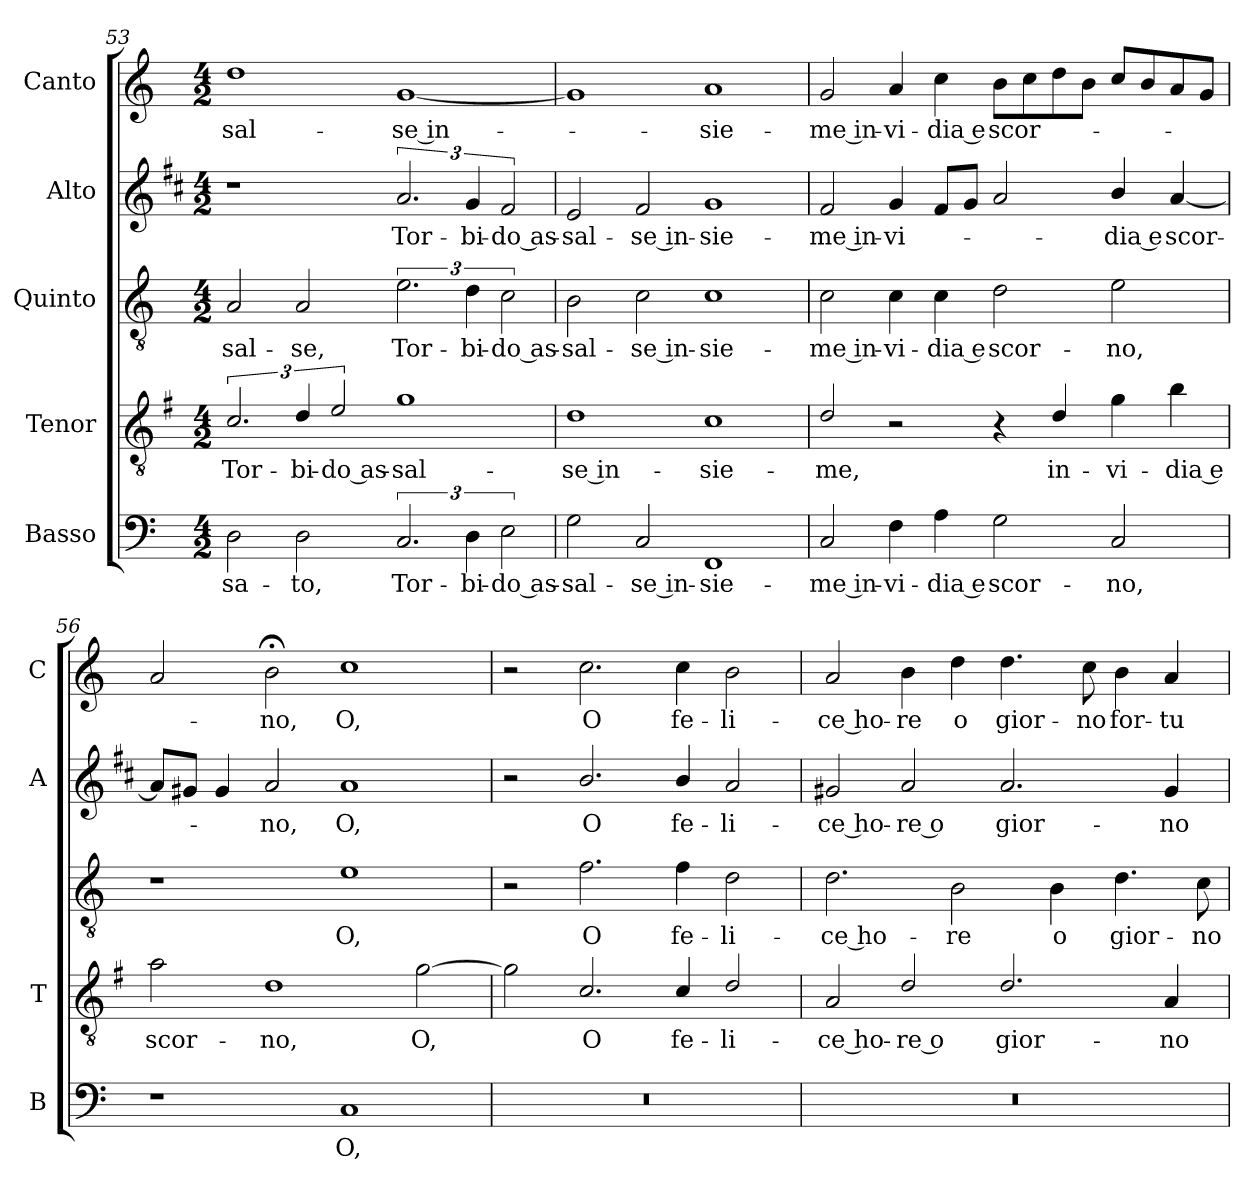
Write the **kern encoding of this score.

**kern	**text	**kern	**text	**kern	**text	**kern	**text	**kern	**text
*part5	*part5	*part4	*part4	*part3	*part3	*part2	*part2	*part1	*part1
*staff5	*staff5	*staff4	*staff4	*staff3	*staff3	*staff2	*staff2	*staff1	*staff1
*I"Basso	*	*I"Tenor	*	*I"Quinto	*	*I"Alto	*	*I"Canto	*
*I'B	*	*I'T	*	*	*	*I'A	*	*I'C	*
*clefF4	*	*clefGv2	*	*clefGv2	*	*clefG2	*	*clefG2	*
*	*	*ITrd4c7	*	*	*	*ITrd1c2	*	*	*
*k[]	*	*k[]	*	*k[]	*	*k[]	*	*k[]	*
*C:	*	*C:	*	*C:	*	*C:	*	*C:	*
*M4/2	*	*M4/2	*	*M4/2	*	*M4/2	*	*M4/2	*
=53	=53	=53	=53	=53	=53	=53	=53	=53	=53
!	!LO:LY:b	!	!LO:LY:b	!	!LO:LY:b	!	!	!	!LO:LY:b
2D\	-sa-	3.F/	Tor-	2A/	-sal-	1r	.	1dd	-sal-
!	!LO:LY:b	!	!LO:LY:b	!	!LO:LY:b	!	!	!	!
2D\	-to,	6G/	-bi-	2A/	-se,	.	.	.	.
!	!	!	!LO:LY:b	!	!	!	!	!	!
.	.	3A/	-do as-	.	.	.	.	.	.
!	!LO:LY:b	!	!LO:LY:b	!	!LO:LY:b	!	!LO:LY:b	!	!LO:LY:b
3.C/	Tor-	1c	-sal-	3.e\	Tor-	3.g/	Tor-	[1g	-se in-
!	!LO:LY:b	!	!	!	!LO:LY:b	!	!LO:LY:b	!	!
6D\	-bi-	.	.	6d\	-bi-	6f/	-bi-	.	.
!	!LO:LY:b	!	!	!	!LO:LY:b	!	!LO:LY:b	!	!
3E\	-do as-	.	.	3c\	-do as-	3e/	-do as-	.	.
!!LO:LB:g=z
=54	=54	=54	=54	=54	=54	=54	=54	=54	=54
!	!LO:LY:b	!	!LO:LY:b	!	!LO:LY:b	!	!LO:LY:b	!	!
2G\	-sal-	1G	-se in-	2B\	-sal-	2d/	-sal-	1g]	.
!	!LO:LY:b	!	!	!	!LO:LY:b	!	!LO:LY:b	!	!
2C/	-se in-	.	.	2c\	-se in-	2e/	-se in-	.	.
!	!LO:LY:b	!	!LO:LY:b	!	!LO:LY:b	!	!LO:LY:b	!	!LO:LY:b
1FF	-sie-	1F	-sie-	1c	-sie-	1f	-sie-	1a	-sie-
=55	=55	=55	=55	=55	=55	=55	=55	=55	=55
!	!LO:LY:b	!	!LO:LY:b	!	!LO:LY:b	!	!LO:LY:b	!	!LO:LY:b
2C/	-me in-	2G/	-me,	2c\	-me in-	2e/	-me in-	2g/	-me in-
!	!LO:LY:b	!	!	!	!LO:LY:b	!	!LO:LY:b	!	!LO:LY:b
4F\	-vi-	2r	.	4c\	-vi-	4f/	-vi-	4a/	-vi-
!	!LO:LY:b	!	!	!	!LO:LY:b	!	!	!	!LO:LY:b
4A\	-dia e	.	.	4c\	-dia e	8e/L	.	4cc\	-dia e
.	.	.	.	.	.	8f/J	.	.	.
!	!LO:LY:b	!	!	!	!LO:LY:b	!	!	!	!LO:LY:b
2G\	scor-	4r	.	2d\	scor-	2g/	.	8b\L	scor-
.	.	.	.	.	.	.	.	8cc\	.
!	!	!	!LO:LY:b	!	!	!	!	!	!
.	.	4G/	in-	.	.	.	.	8dd\	.
.	.	.	.	.	.	.	.	8b\J	.
!	!LO:LY:b	!	!LO:LY:b	!	!LO:LY:b	!	!LO:LY:b	!	!
2C/	-no,	4c\	-vi-	2e\	-no,	4a/	-dia e	8cc/L	.
.	.	.	.	.	.	.	.	8b/	.
!	!	!	!LO:LY:b	!	!	!	!LO:LY:b	!	!
.	.	4e\	-dia e	.	.	[4g/	scor-	8a/	.
.	.	.	.	.	.	.	.	8g/J	.
=56	=56	=56	=56	=56	=56	=56	=56	=56	=56
!	!	!	!LO:LY:b	!	!	!	!	!	!
1r	.	2d\	scor-	1r	.	8g/L]	.	2a/	.
.	.	.	.	.	.	8f#X/J	.	.	.
.	.	.	.	.	.	4f#/	.	.	.
!	!	!	!LO:LY:b	!	!	!	!LO:LY:b	!	!LO:LY:b
.	.	1G	-no,	.	.	2g/	-no,	2b;<\	-no,
!	!LO:LY:b	!	!	!	!LO:LY:b	!	!LO:LY:b	!	!LO:LY:b
1C	O,	.	.	1e	O,	1g	O,	1cc	O,
!	!	!	!LO:LY:b	!	!	!	!	!	!
.	.	[2c\	O,	.	.	.	.	.	.
=57	=57	=57	=57	=57	=57	=57	=57	=57	=57
0r	.	2c\]	.	2r	.	2r	.	2r	.
!	!	!	!LO:LY:b	!	!LO:LY:b	!	!LO:LY:b	!	!LO:LY:b
.	.	2.F/	O	2.f\	O	2.a/	O	2.cc\	O
!	!	!	!LO:LY:b	!	!LO:LY:b	!	!LO:LY:b	!	!LO:LY:b
.	.	4F/	fe-	4f\	fe-	4a/	fe-	4cc\	fe-
!	!	!	!LO:LY:b	!	!LO:LY:b	!	!LO:LY:b	!	!LO:LY:b
.	.	2G/	-li-	2d\	-li-	2g/	-li-	2b\	-li-
=58	=58	=58	=58	=58	=58	=58	=58	=58	=58
!	!	!	!LO:LY:b	!	!LO:LY:b	!	!LO:LY:b	!	!LO:LY:b
0r	.	2D/	-ce ho-	2.d\	-ce ho-	2f#X/	-ce ho-	2a/	-ce ho-
!	!	!	!LO:LY:b	!	!	!	!LO:LY:b	!	!LO:LY:b
.	.	2G/	-re o	.	.	2g/	-re o	4b\	-re
!	!	!	!	!	!LO:LY:b	!	!	!	!LO:LY:b
.	.	.	.	2B\	-re	.	.	4dd\	o
!	!	!	!LO:LY:b	!	!	!	!LO:LY:b	!	!LO:LY:b
.	.	2.G/	gior-	.	.	2.g/	gior-	4.dd\	gior-
!	!	!	!	!	!LO:LY:b	!	!	!	!
.	.	.	.	4B\	o	.	.	.	.
!	!	!	!	!	!	!	!	!	!LO:LY:b
.	.	.	.	.	.	.	.	8cc\	-no
!	!	!	!	!	!LO:LY:b	!	!	!	!LO:LY:b
.	.	.	.	4.d\	gior-	.	.	4b\	for-
!	!	!	!LO:LY:b	!	!	!	!LO:LY:b	!	!LO:LY:b
.	.	4D/	-no	.	.	4f#/	-no	4a/	-tu-
!	!	!	!	!	!LO:LY:b	!	!	!	!
.	.	.	.	8c\	-no	.	.	.	.
=	=	=	=	=	=	=	=	=	=
*-	*-	*-	*-	*-	*-	*-	*-	*-	*-
